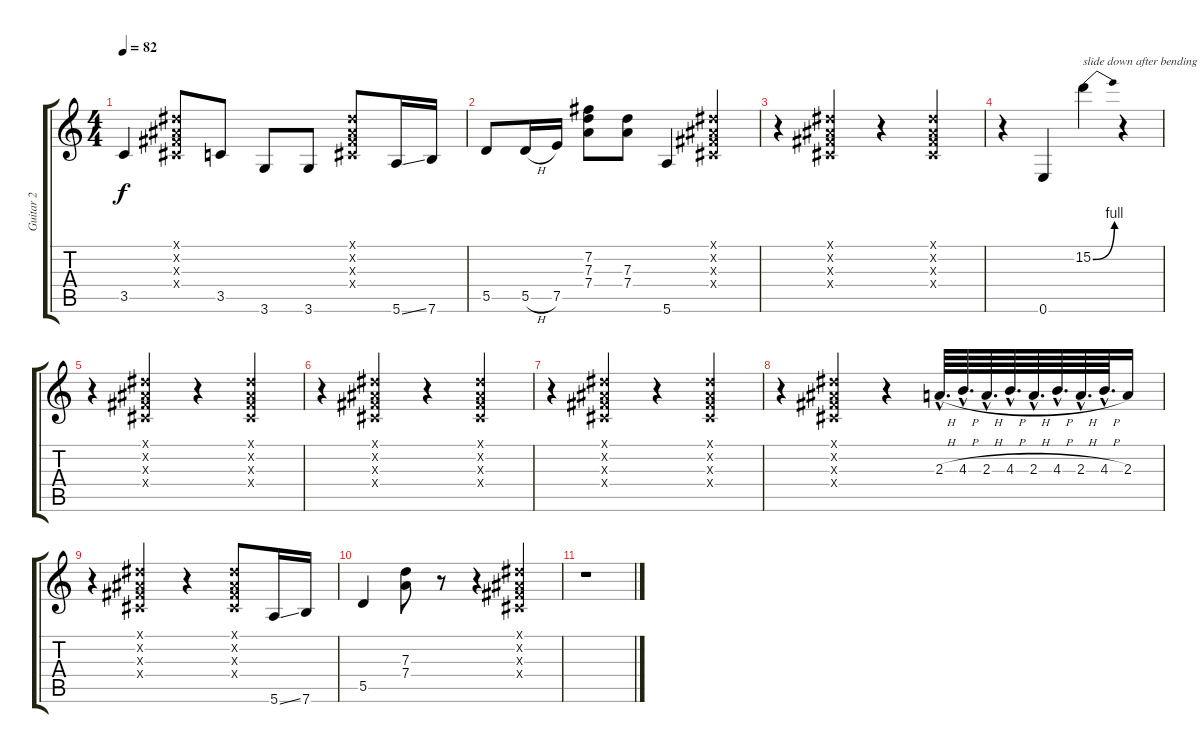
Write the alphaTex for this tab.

\track ("Guitar 2" "Guitar 2") {instrument electricguitarclean}
\staff {score tabs}
\tuning (E4 B3 G3 D3 A2 E2) {hide}
\ts (4 4)
\tempo 82
\clef g2
\ks c
3.5.4{dy f} (-1.1{x} -1.2{x} -1.3{x} -1.4{x}).8 3.5.8 3.6.8 3.6.8 (-1.1{x} -1.2{x} -1.3{x} -1.4{x}).8 5.6{ss}.16 7.6.16 |
5.5.8 5.5{h}.16 7.5.16 (7.2 7.3 7.4).8 (7.3 7.4).8 5.6.4 (-1.1{x} -1.2{x} -1.3{x} -1.4{x}).4 |
r.4 (-1.1{x} -1.2{x} -1.3{x} -1.4{x}).4 r.4 (-1.1{x} -1.2{x} -1.3{x} -1.4{x}).4 |
r.4 0.6.4 15.2{be (bend 0 0 60 4)}.4{txt "slide down after bending"} r.4 |
r.4 (-1.1{x} -1.2{x} -1.3{x} -1.4{x}).4 r.4 (-1.1{x} -1.2{x} -1.3{x} -1.4{x}).4 |
r.4 (-1.1{x} -1.2{x} -1.3{x} -1.4{x}).4 r.4 (-1.1{x} -1.2{x} -1.3{x} -1.4{x}).4 |
r.4 (-1.1{x} -1.2{x} -1.3{x} -1.4{x}).4 r.4 (-1.1{x} -1.2{x} -1.3{x} -1.4{x}).4 |
r.4 (-1.1{x} -1.2{x} -1.3{x} -1.4{x}).4 r.4 2.3{h hac}.64{d} 4.3{h hac}.64{d} 2.3{h hac}.64{d} 4.3{h hac}.64{d} 2.3{h hac}.64{d} 4.3{h hac}.64{d} 2.3{h hac}.64{d} 4.3{h hac}.64{d} 2.3.16 |
r.4 (-1.1{x} -1.2{x} -1.3{x} -1.4{x}).4 r.4 (-1.1{x} -1.2{x} -1.3{x} -1.4{x}).8 5.6{ss}.16 7.6.16 |
5.5.4 (7.3 7.4).8 r.8 r.4 (-1.1{x} -1.2{x} -1.3{x} -1.4{x}).4 |
r.1
